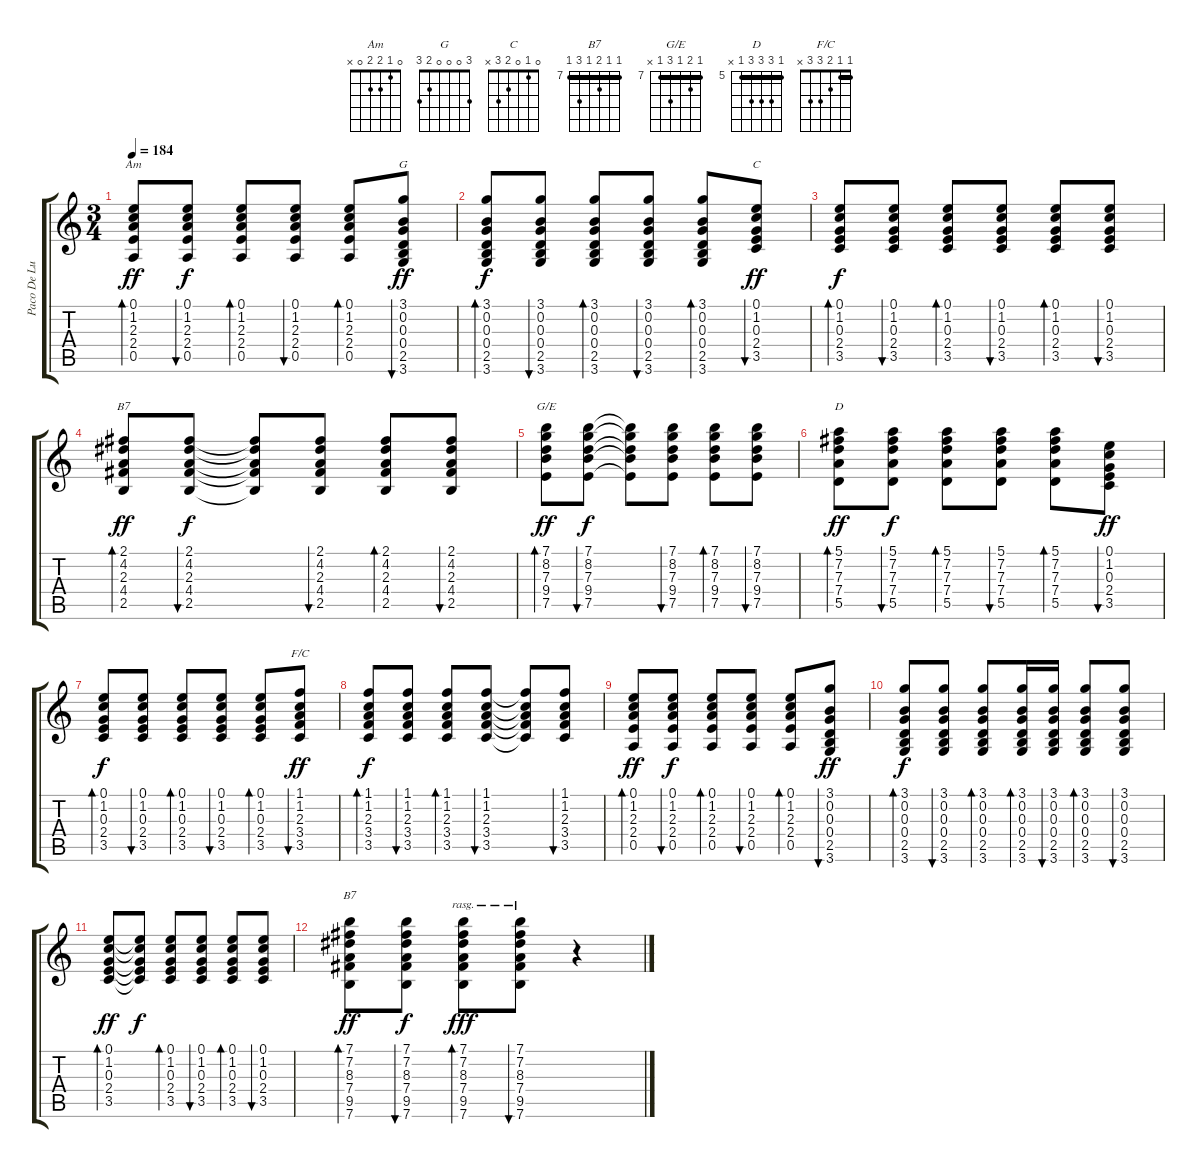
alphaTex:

\track ("Paco De Lucia" "Paco De Lu") {instrument acousticguitarnylon}
\staff {score tabs}
\tuning (E4 B3 G3 D3 A2 E2) {hide}
\chord ("Am" 0 1 2 2 0 x)
\chord ("G" 3 0 0 0 2 3)
\chord ("C" 0 1 0 2 3 x)
\chord ("B7" 2 4 2 4 2 x) {barre 2}
\chord ("G/E" 7 8 7 9 7 x) {firstfret 7 barre 7}
\chord ("D" 5 7 7 7 5 x) {firstfret 5 barre 5}
\chord ("F/C" 1 1 2 3 3 x) {barre 1}
\chord ("B7" 7 7 8 7 9 7) {firstfret 7 barre 7}
\ts (3 4)
\tempo 184
\clef g2
\ks c
(0.1 1.2 2.3 2.4 0.5).8{bd 60 ch "Am" dy ff} (0.1 1.2 2.3 2.4 0.5).8{bu 60 dy f} (0.1 1.2 2.3 2.4 0.5).8{bd 60} (0.1 1.2 2.3 2.4 0.5).8{bu 60} (0.1 1.2 2.3 2.4 0.5).8{bd 60} (3.1 0.2 0.3 0.4 2.5 3.6).8{bu 60 ch "G" dy ff} |
(3.1 0.2 0.3 0.4 2.5 3.6).8{bd 60 dy f} (3.1 0.2 0.3 0.4 2.5 3.6).8{bu 60} (3.1 0.2 0.3 0.4 2.5 3.6).8{bd 60} (3.1 0.2 0.3 0.4 2.5 3.6).8{bu 60} (3.1 0.2 0.3 0.4 2.5 3.6).8{bd 60} (0.1 1.2 0.3 2.4 3.5).8{bu 60 ch "C" dy ff} |
(0.1 1.2 0.3 2.4 3.5).8{bd 60 dy f} (0.1 1.2 0.3 2.4 3.5).8{bu 60} (0.1 1.2 0.3 2.4 3.5).8{bd 60} (0.1 1.2 0.3 2.4 3.5).8{bu 60} (0.1 1.2 0.3 2.4 3.5).8{bd 60} (0.1 1.2 0.3 2.4 3.5).8{bu 60} |
(2.1 4.2 2.3 4.4 2.5).8{bd 60 ch "B7" dy ff} (2.1 4.2 2.3 4.4 2.5).8{bu 60 dy f} (2.1{t} 4.2{t} 2.3{t} 4.4{t} 2.5{t}).8 (2.1 4.2 2.3 4.4 2.5).8{bu 60} (2.1 4.2 2.3 4.4 2.5).8{bd 60} (2.1 4.2 2.3 4.4 2.5).8{bu 60} |
(7.1 8.2 7.3 9.4 7.5).8{bd 60 ch "G/E" dy ff} (7.1 8.2 7.3 9.4 7.5).8{bu 60 dy f} (7.1{t} 8.2{t} 7.3{t} 9.4{t} 7.5{t}).8 (7.1 8.2 7.3 9.4 7.5).8{bu 60} (7.1 8.2 7.3 9.4 7.5).8{bd 60} (7.1 8.2 7.3 9.4 7.5).8{bu 60} |
(5.1 7.2 7.3 7.4 5.5).8{bd 60 ch "D" dy ff} (5.1 7.2 7.3 7.4 5.5).8{bu 60 dy f} (5.1 7.2 7.3 7.4 5.5).8{bd 60} (5.1 7.2 7.3 7.4 5.5).8{bu 60} (5.1 7.2 7.3 7.4 5.5).8{bd 60} (0.1 1.2 0.3 2.4 3.5).8{bu 60 dy ff} |
(0.1 1.2 0.3 2.4 3.5).8{bd 60 dy f} (0.1 1.2 0.3 2.4 3.5).8{bu 60} (0.1 1.2 0.3 2.4 3.5).8{bd 60} (0.1 1.2 0.3 2.4 3.5).8{bu 60} (0.1 1.2 0.3 2.4 3.5).8{bd 60} (1.1 1.2 2.3 3.4 3.5).8{bu 60 ch "F/C" dy ff} |
(1.1 1.2 2.3 3.4 3.5).8{bd 60 dy f} (1.1 1.2 2.3 3.4 3.5).8{bu 60} (1.1 1.2 2.3 3.4 3.5).8{bd 60} (1.1 1.2 2.3 3.4 3.5).8{bu 60} (1.1{t} 1.2{t} 2.3{t} 3.4{t} 3.5{t}).8 (1.1 1.2 2.3 3.4 3.5).8{bu 60} |
(0.1 1.2 2.3 2.4 0.5).8{bd 60 dy ff} (0.1 1.2 2.3 2.4 0.5).8{bu 60 dy f} (0.1 1.2 2.3 2.4 0.5).8{bd 60} (0.1 1.2 2.3 2.4 0.5).8{bu 60} (0.1 1.2 2.3 2.4 0.5).8{bd 60} (3.1 0.2 0.3 0.4 2.5 3.6).8{bu 60 dy ff} |
(3.1 0.2 0.3 0.4 2.5 3.6).8{bd 60 dy f} (3.1 0.2 0.3 0.4 2.5 3.6).8{bu 60} (3.1 0.2 0.3 0.4 2.5 3.6).8{bd 60} (3.1 0.2 0.3 0.4 2.5 3.6).16{bd 60} (3.1 0.2 0.3 0.4 2.5 3.6).16{bu 60} (3.1 0.2 0.3 0.4 2.5 3.6).8{bd 60} (3.1 0.2 0.3 0.4 2.5 3.6).8{bu 60} |
(0.1 1.2 0.3 2.4 3.5).8{bd 60 dy ff} (0.1{t} 1.2{t} 0.3{t} 2.4{t} 3.5{t}).8{dy f} (0.1 1.2 0.3 2.4 3.5).8{bd 60} (0.1 1.2 0.3 2.4 3.5).8{bu 60} (0.1 1.2 0.3 2.4 3.5).8{bd 60} (0.1 1.2 0.3 2.4 3.5).8{bu 60} |
(7.1 7.2 8.3 7.4 9.5 7.6).8{bd 60 ch "B7" dy ff} (7.1 7.2 8.3 7.4 9.5 7.6).8{bu 60 dy f} (7.1 7.2 8.3 7.4 9.5 7.6).8{bd 60 rasg ii dy fff} (7.1 7.2 8.3 7.4 9.5 7.6).8{bu 120 rasg ii} r.4
